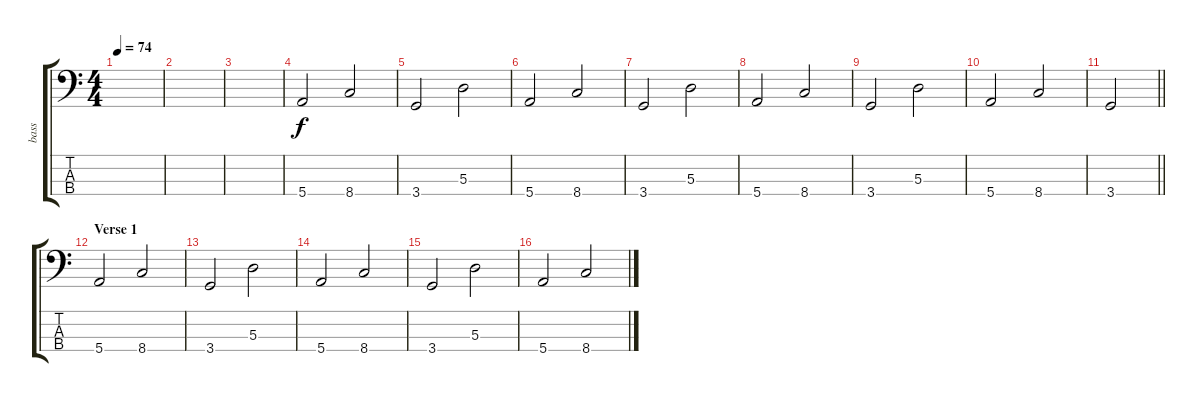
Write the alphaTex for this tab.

\track ("bass" "bass") {instrument electricbassfinger}
\staff {score tabs}
\tuning (G2 D2 A1 E1) {hide}
\ts (4 4)
\tempo 74
\clef f4
\ks c
|
|
|
5.4.2 8.4.2 |
3.4.2 5.3.2 |
5.4.2 8.4.2 |
3.4.2 5.3.2 |
5.4.2 8.4.2 |
3.4.2 5.3.2 |
5.4.2 8.4.2 |
\barLineRight lightlight
3.4.2 |
\section ("" "Verse 1")
5.4.2 8.4.2 |
3.4.2 5.3.2 |
5.4.2 8.4.2 |
3.4.2 5.3.2 |
5.4.2 8.4.2
